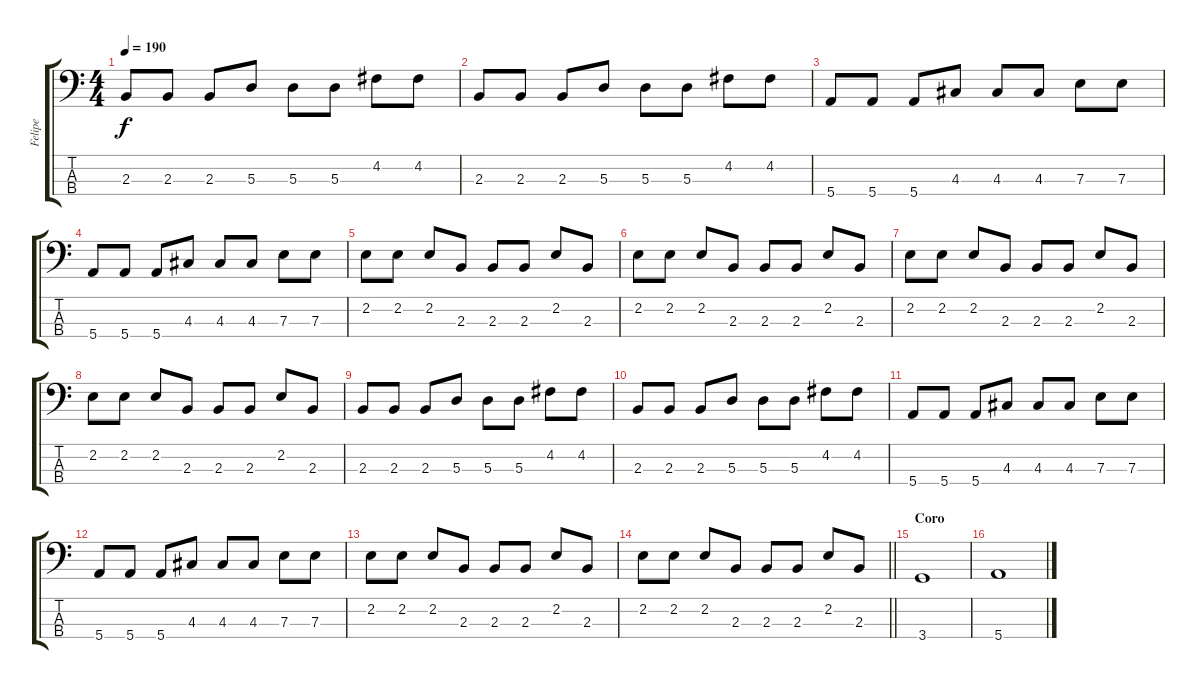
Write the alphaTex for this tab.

\track ("Felipe" "Felipe") {instrument electricbassfinger}
\staff {score tabs}
\tuning (G2 D2 A1 E1) {hide}
\ts (4 4)
\tempo 190
\clef f4
\ks c
2.3.8{dy f} 2.3.8 2.3.8 5.3.8 5.3.8 5.3.8 4.2.8 4.2.8 |
2.3.8 2.3.8 2.3.8 5.3.8 5.3.8 5.3.8 4.2.8 4.2.8 |
5.4.8 5.4.8 5.4.8 4.3.8 4.3.8 4.3.8 7.3.8 7.3.8 |
5.4.8 5.4.8 5.4.8 4.3.8 4.3.8 4.3.8 7.3.8 7.3.8 |
2.2.8 2.2.8 2.2.8 2.3.8 2.3.8 2.3.8 2.2.8 2.3.8 |
2.2.8 2.2.8 2.2.8 2.3.8 2.3.8 2.3.8 2.2.8 2.3.8 |
2.2.8 2.2.8 2.2.8 2.3.8 2.3.8 2.3.8 2.2.8 2.3.8 |
2.2.8 2.2.8 2.2.8 2.3.8 2.3.8 2.3.8 2.2.8 2.3.8 |
2.3.8 2.3.8 2.3.8 5.3.8 5.3.8 5.3.8 4.2.8 4.2.8 |
2.3.8 2.3.8 2.3.8 5.3.8 5.3.8 5.3.8 4.2.8 4.2.8 |
5.4.8 5.4.8 5.4.8 4.3.8 4.3.8 4.3.8 7.3.8 7.3.8 |
5.4.8 5.4.8 5.4.8 4.3.8 4.3.8 4.3.8 7.3.8 7.3.8 |
2.2.8 2.2.8 2.2.8 2.3.8 2.3.8 2.3.8 2.2.8 2.3.8 |
\barLineRight lightlight
2.2.8 2.2.8 2.2.8 2.3.8 2.3.8 2.3.8 2.2.8 2.3.8 |
\section ("" "Coro")
3.4.1 |
5.4.1
